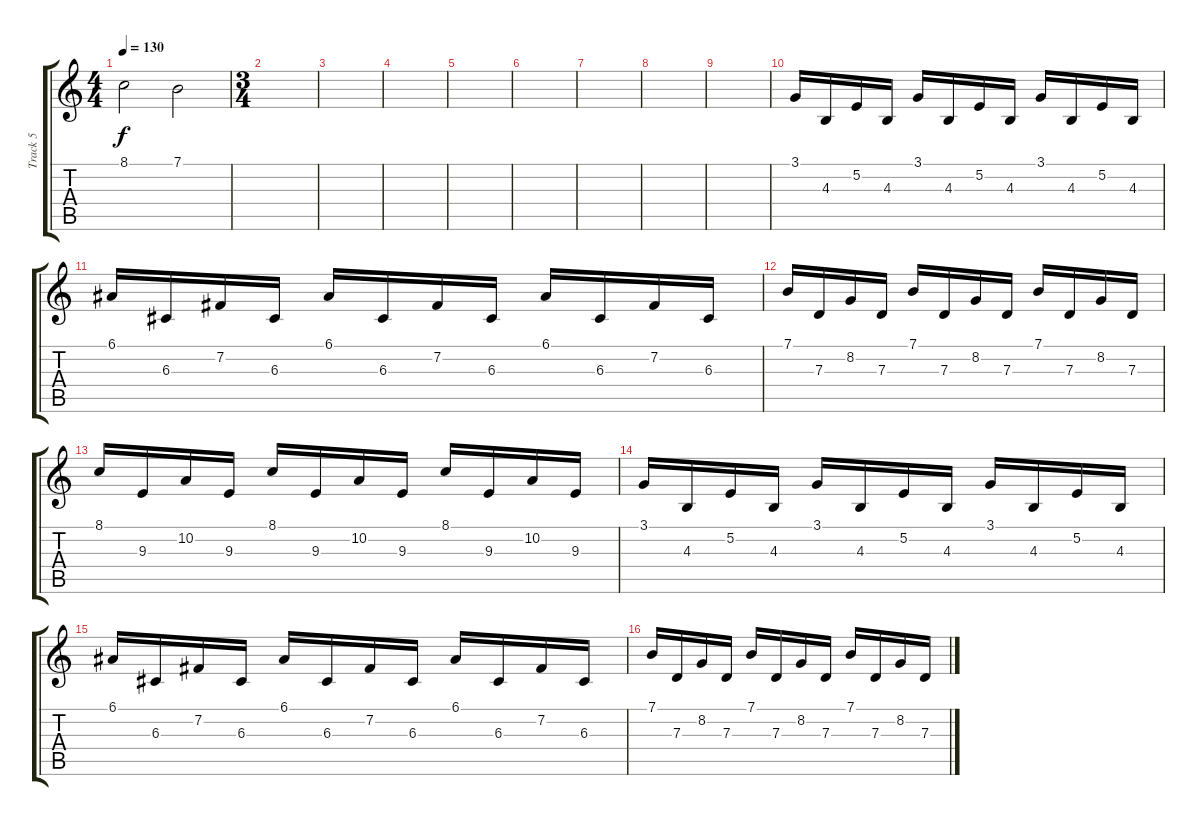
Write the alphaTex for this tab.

\track ("Track 5" "Track 5") {instrument violin}
\staff {score tabs}
\tuning (E4 B3 G3 D3 A2 E2) {hide}
\ts (4 4)
\tempo 130
\clef g2
\ks c
8.1.2{dy f} 7.1.2 |
\ts (3 4)
|
|
|
|
|
|
|
|
3.1.16 4.3.16 5.2.16 4.3.16 3.1.16 4.3.16 5.2.16 4.3.16 3.1.16 4.3.16 5.2.16 4.3.16 |
6.1.16 6.3.16 7.2.16 6.3.16 6.1.16 6.3.16 7.2.16 6.3.16 6.1.16 6.3.16 7.2.16 6.3.16 |
7.1.16 7.3.16 8.2.16 7.3.16 7.1.16 7.3.16 8.2.16 7.3.16 7.1.16 7.3.16 8.2.16 7.3.16 |
8.1.16 9.3.16 10.2.16 9.3.16 8.1.16 9.3.16 10.2.16 9.3.16 8.1.16 9.3.16 10.2.16 9.3.16 |
3.1.16 4.3.16 5.2.16 4.3.16 3.1.16 4.3.16 5.2.16 4.3.16 3.1.16 4.3.16 5.2.16 4.3.16 |
6.1.16 6.3.16 7.2.16 6.3.16 6.1.16 6.3.16 7.2.16 6.3.16 6.1.16 6.3.16 7.2.16 6.3.16 |
7.1.16 7.3.16 8.2.16 7.3.16 7.1.16 7.3.16 8.2.16 7.3.16 7.1.16 7.3.16 8.2.16 7.3.16
